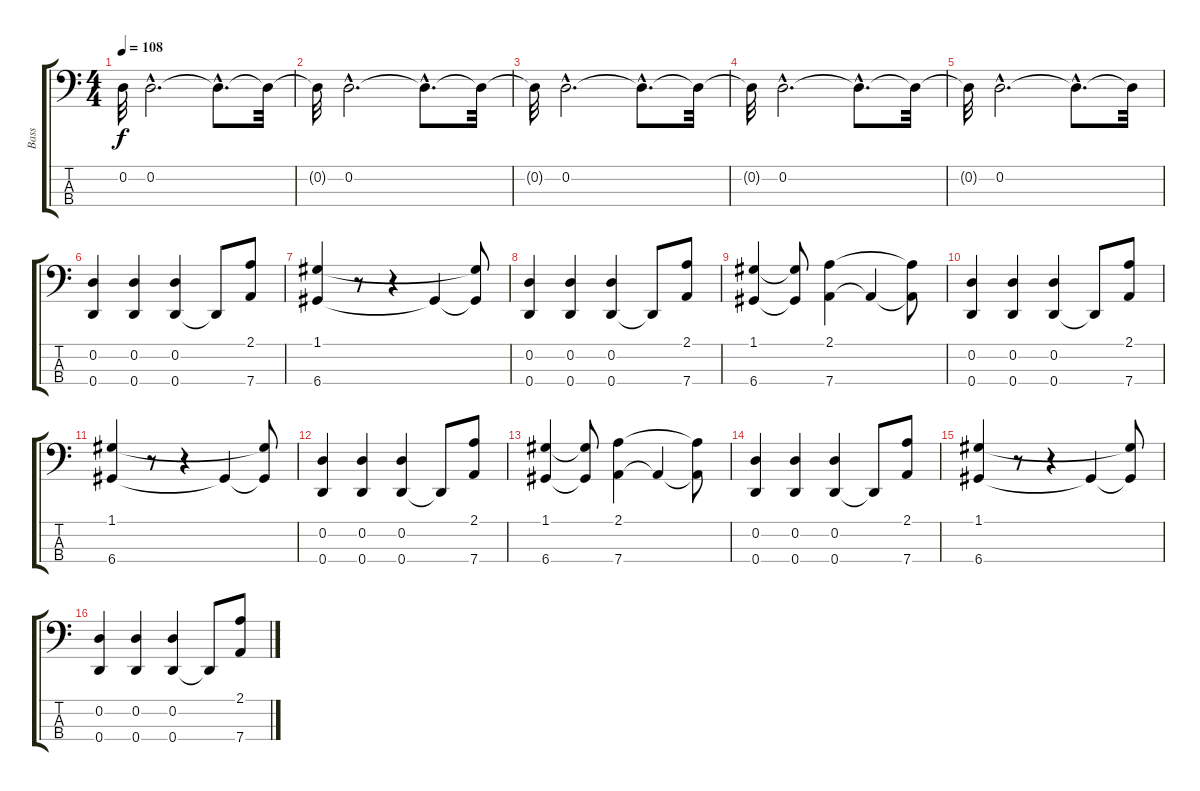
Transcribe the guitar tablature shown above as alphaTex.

\track ("Bass" "Bass") {instrument fretlessbass}
\staff {score tabs}
\tuning (G2 D2 A1 D1) {hide}
\ts (4 4)
\tempo 108
\clef f4
\ks c
0.2{t}.32{dy f} 0.2{hac}.2{d} 0.2{hac t}.8{d} 0.2{t}.32 |
0.2{t}.32 0.2{hac}.2{d} 0.2{hac t}.8{d} 0.2{t}.32 |
0.2{t}.32 0.2{hac}.2{d} 0.2{hac t}.8{d} 0.2{t}.32 |
0.2{t}.32 0.2{hac}.2{d} 0.2{hac t}.8{d} 0.2{t}.32 |
0.2{t}.32 0.2{hac}.2{d} 0.2{hac t}.8{d} 0.2{t}.32 |
(0.2 0.4).4 (0.2 0.4).4 (0.2 0.4).4 0.4{t}.8 (2.1 7.4).8 |
(1.1 6.4).4 r.8 r.4 6.4{t}.4 (1.1{t} 6.4{t}).8 |
(0.2 0.4).4 (0.2 0.4).4 (0.2 0.4).4 0.4{t}.8 (2.1 7.4).8 |
(1.1 6.4).4 (1.1{t} 6.4{t}).8 (2.1 7.4).4 7.4{t}.4 (2.1{t} 7.4{t}).8 |
(0.2 0.4).4 (0.2 0.4).4 (0.2 0.4).4 0.4{t}.8 (2.1 7.4).8 |
(1.1 6.4).4 r.8 r.4 6.4{t}.4 (1.1{t} 6.4{t}).8 |
(0.2 0.4).4 (0.2 0.4).4 (0.2 0.4).4 0.4{t}.8 (2.1 7.4).8 |
(1.1 6.4).4 (1.1{t} 6.4{t}).8 (2.1 7.4).4 7.4{t}.4 (2.1{t} 7.4{t}).8 |
(0.2 0.4).4 (0.2 0.4).4 (0.2 0.4).4 0.4{t}.8 (2.1 7.4).8 |
(1.1 6.4).4 r.8 r.4 6.4{t}.4 (1.1{t} 6.4{t}).8 |
(0.2 0.4).4 (0.2 0.4).4 (0.2 0.4).4 0.4{t}.8 (2.1 7.4).8
